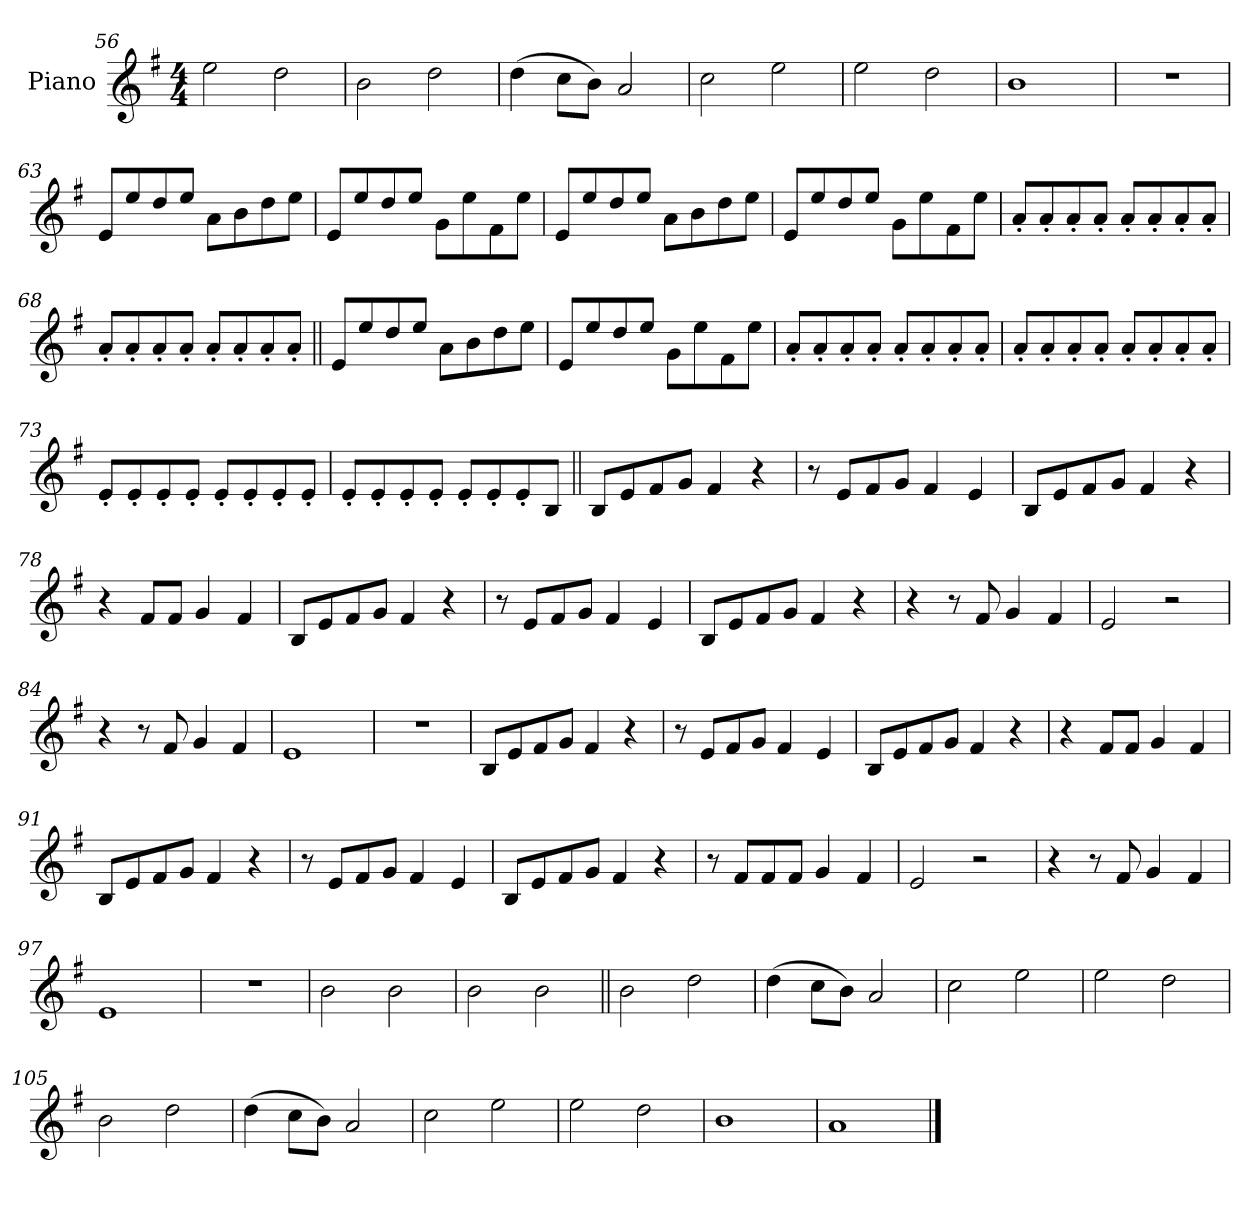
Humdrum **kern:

**kern
*part1
*staff1
*I"Piano
*I'Pno.
*clefG2
*k[f#]
*M4/4
=56
2ee
2dd
=57
2b
2dd
=58
(>4dd
8ccL
8bJ)
2a
=59
2cc
2ee
=60
2ee
2dd
=61
1b
=62
1r
=63
8e!L
8ee!
8dd!
8ee!J
8a!L
8b!
8dd!
8ee!J
=64
8e!L
8ee!
8dd!
8ee!J
8g!L
8ee!
8f#!
8ee!J
=65
8e!L
8ee!
8dd!
8ee!J
8a!L
8b!
8dd!
8ee!J
=66
8e!L
8ee!
8dd!
8ee!J
8g!L
8ee!
8f#!
8ee!J
=67
8a'!L
8a'!
8a'!
8a'!J
8a'!L
8a'!
8a'!
8a'!J
=68
8a'!L
8a'!
8a'!
8a'!J
8a'!L
8a'!
8a'!
8a'!J
=69||
8e!L
8ee!
8dd!
8ee!J
8a!L
8b!
8dd!
8ee!J
=70
8e!L
8ee!
8dd!
8ee!J
8g!L
8ee!
8f#!
8ee!J
=71
8a'!L
8a'!
8a'!
8a'!J
8a'!L
8a'!
8a'!
8a'!J
=72
8a'!L
8a'!
8a'!
8a'!J
8a'!L
8a'!
8a'!
8a'!J
=73
8e'!L
8e'!
8e'!
8e'!J
8e'!L
8e'!
8e'!
8e'!J
=74
8e'!L
8e'!
8e'!
8e'!J
8e'!L
8e'!
8e'!
8BJ
=75||
8BL
8e
8f#
8gJ
4f#
4r
=76
8r
8eL
8f#
8gJ
4f#
4e
=77
8BL
8e
8f#
8gJ
4f#
4r
=78
4r
8f#L
8f#J
4g
4f#
=79
8BL
8e
8f#
8gJ
4f#
4r
=80
8r
8eL
8f#
8gJ
4f#
4e
=81
8BL
8e
8f#
8gJ
4f#
4r
=82
4r
8r
8f#
4g
4f#
=83
2e
2r
=84
4r
8r
8f#
4g
4f#
=85
1e
=86
1r
=87
8BL
8e
8f#
8gJ
4f#
4r
=88
8r
8eL
8f#
8gJ
4f#
4e
=89
8BL
8e
8f#
8gJ
4f#
4r
=90
4r
8f#L
8f#J
4g
4f#
=91
8BL
8e
8f#
8gJ
4f#
4r
=92
8r
8eL
8f#
8gJ
4f#
4e
=93
8BL
8e
8f#
8gJ
4f#
4r
=94
8r
8f#L
8f#
8f#J
4g
4f#
=95
2e
2r
=96
4r
8r
8f#
4g
4f#
=97
1e
=98
1r
=99
2b
2b
=100
2b
2b
=101||
2b
2dd
=102
(>4dd
8ccL
8bJ)
2a
=103
2cc
2ee
=104
2ee
2dd
=105
2b
2dd
=106
(>4dd
8ccL
8bJ)
2a
=107
2cc
2ee
=108
2ee
2dd
=109
1b
=110
1a
==
*-
